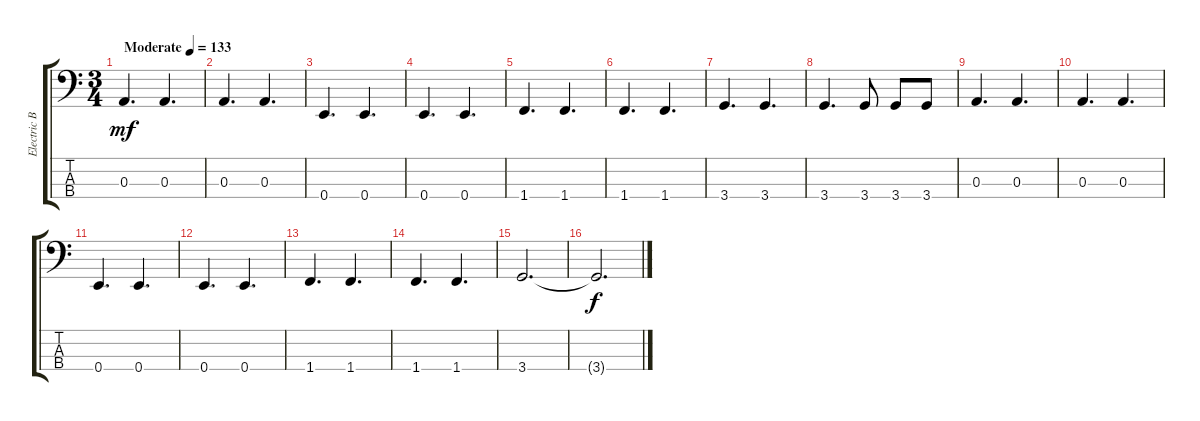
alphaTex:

\track ("Electric Bass" "Electric B") {instrument electricbassfinger}
\staff {score tabs}
\tuning (G2 D2 A1 E1) {hide}
\ts (3 4)
\tempo (133 "Moderate")
\clef f4
\ks c
0.3.4{d dy mf instrument electricbassfinger} 0.3.4{d} |
0.3.4{d} 0.3.4{d} |
0.4.4{d} 0.4.4{d} |
0.4.4{d} 0.4.4{d} |
1.4.4{d} 1.4.4{d} |
1.4.4{d} 1.4.4{d} |
3.4.4{d} 3.4.4{d} |
3.4.4{d} 3.4.8 3.4.8 3.4.8 |
0.3.4{d} 0.3.4{d} |
0.3.4{d} 0.3.4{d} |
0.4.4{d} 0.4.4{d} |
0.4.4{d} 0.4.4{d} |
1.4.4{d} 1.4.4{d} |
1.4.4{d} 1.4.4{d} |
3.4.2{d} |
3.4{t}.2{d dy f}
